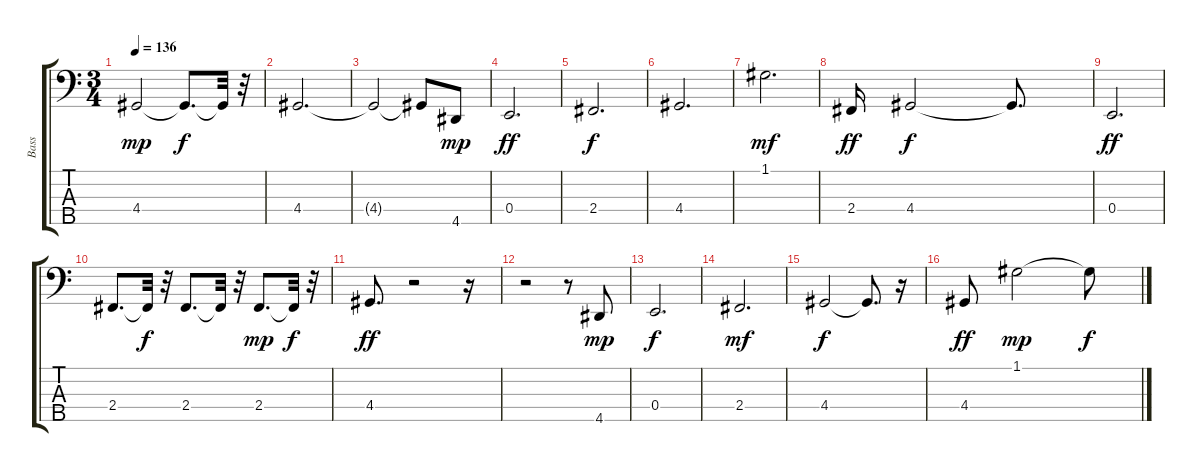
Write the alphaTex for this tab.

\track ("Bass" "Bass") {instrument electricbassfinger}
\staff {score tabs}
\tuning (G2 D2 A1 E1 B0) {hide}
\ts (3 4)
\tempo 136
\clef f4
\ks c
4.4.2{dy mp} 4.4{t}.8{d dy f} 4.4{t}.32 r.32 |
4.4.2{d} |
4.4{t}.2 4.4{t}.8 4.5.8{dy mp} |
0.4.2{d dy ff} |
2.4.2{d dy f} |
4.4.2{d} |
1.1.2{d dy mf} |
2.4.16{dy ff} 4.4.2{dy f} 4.4{t}.8{d} |
0.4.2{d dy ff} |
2.4.8{d} 2.4{t}.32{dy f} r.32 2.4.8{d} 2.4{t}.32 r.32 2.4.8{d dy mp} 2.4{t}.32{dy f} r.32 |
4.4.8{d dy ff} r.2 r.16 |
r.2 r.8 4.5.8{dy mp} |
0.4.2{d dy f} |
2.4.2{d dy mf} |
4.4.2{dy f} 4.4{t}.8{d} r.16 |
4.4.8{dy ff} 1.1.2{dy mp} 1.1{t}.8{dy f}
